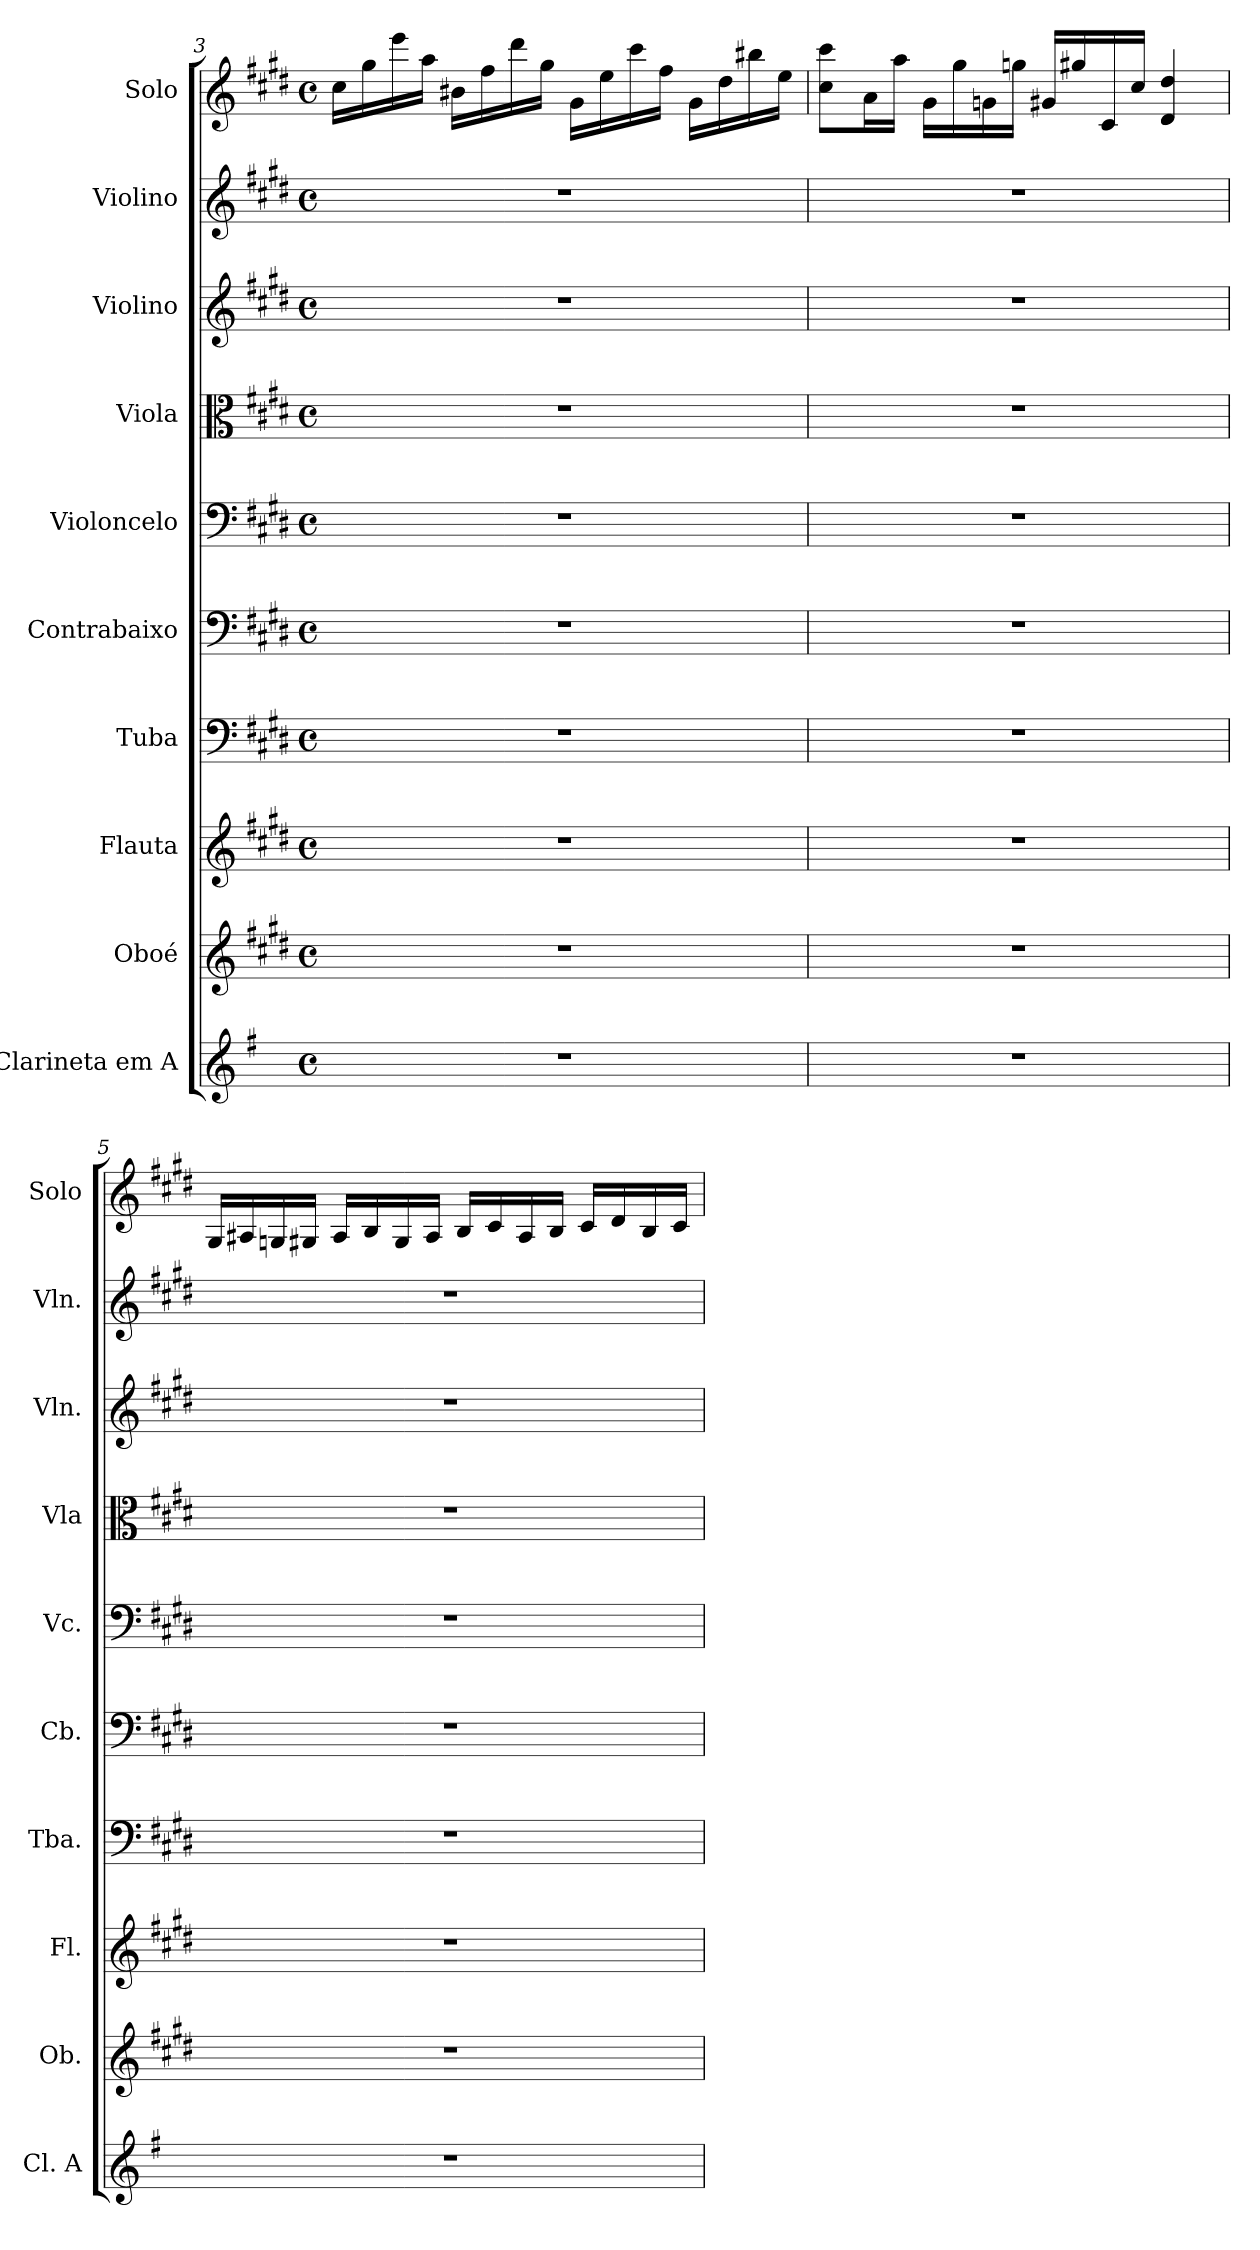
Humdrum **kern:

**kern	**kern	**kern	**kern	**kern	**kern	**kern	**kern	**kern	**kern
*part10	*part9	*part8	*part7	*part6	*part5	*part4	*part3	*part2	*part1
*staff10	*staff9	*staff8	*staff7	*staff6	*staff5	*staff4	*staff3	*staff2	*staff1
*I"Clarineta em A	*I"Oboé	*I"Flauta	*I"Tuba	*I"Contrabaixo	*I"Violoncelo	*I"Viola	*I"Violino	*I"Violino	*I"Solo
*I'Cl. A	*I'Ob.	*I'Fl.	*I'Tba.	*I'Cb.	*I'Vc.	*I'Vla	*I'Vln.	*I'Vln.	*I'Solo
!!LO:LB:g=z
*clefG2	*clefG2	*clefG2	*clefF4	*clefF4	*clefF4	*clefC3	*clefG2	*clefG2	*clefG2
*ITrd1c2	*	*	*	*ITrd7c12	*	*	*	*	*
*k[b-]	*k[f#c#g#d#]	*k[f#c#g#d#]	*k[f#c#g#d#]	*k[f#c#g#d#]	*k[f#c#g#d#]	*k[f#c#g#d#]	*k[f#c#g#d#]	*k[f#c#g#d#]	*k[f#c#g#d#]
*M4/4	*M4/4	*M4/4	*M4/4	*M4/4	*M4/4	*M4/4	*M4/4	*M4/4	*M4/4
*met(c)	*met(c)	*met(c)	*met(c)	*met(c)	*met(c)	*met(c)	*met(c)	*met(c)	*met(c)
=3	=3	=3	=3	=3	=3	=3	=3	=3	=3
1r	1r	1r	1r	1r	1r	1r	1r	1r	16cc#\LL
.	.	.	.	.	.	.	.	.	16gg#\
.	.	.	.	.	.	.	.	.	16eee\
.	.	.	.	.	.	.	.	.	16aa\JJ
.	.	.	.	.	.	.	.	.	16b#X\LL
.	.	.	.	.	.	.	.	.	16ff#\
.	.	.	.	.	.	.	.	.	16ddd#\
.	.	.	.	.	.	.	.	.	16gg#\JJ
.	.	.	.	.	.	.	.	.	16g#\LL
.	.	.	.	.	.	.	.	.	16ee\
.	.	.	.	.	.	.	.	.	16ccc#\
.	.	.	.	.	.	.	.	.	16ff#\JJ
.	.	.	.	.	.	.	.	.	16g#\LL
.	.	.	.	.	.	.	.	.	16dd#\
.	.	.	.	.	.	.	.	.	16bb#X\
.	.	.	.	.	.	.	.	.	16ee\JJ
=4	=4	=4	=4	=4	=4	=4	=4	=4	=4
1r	1r	1r	1r	1r	1r	1r	1r	1r	8cc#\ 8ccc#\L
.	.	.	.	.	.	.	.	.	16a\L
.	.	.	.	.	.	.	.	.	16aa\JJ
.	.	.	.	.	.	.	.	.	16g#\LL
.	.	.	.	.	.	.	.	.	16gg#\
.	.	.	.	.	.	.	.	.	16gn\
.	.	.	.	.	.	.	.	.	16ggn\JJ
.	.	.	.	.	.	.	.	.	16g#X/LL
.	.	.	.	.	.	.	.	.	16gg#X/
.	.	.	.	.	.	.	.	.	16c#/
.	.	.	.	.	.	.	.	.	16cc#/JJ
.	.	.	.	.	.	.	.	.	4d#/ 4dd#/
!!LO:LB:g=z
=5	=5	=5	=5	=5	=5	=5	=5	=5	=5
1r	1r	1r	1r	1r	1r	1r	1r	1r	16G#/LL
.	.	.	.	.	.	.	.	.	16A#X/
.	.	.	.	.	.	.	.	.	16Gn/
.	.	.	.	.	.	.	.	.	16G#X/JJ
.	.	.	.	.	.	.	.	.	16A#/LL
.	.	.	.	.	.	.	.	.	16B/
.	.	.	.	.	.	.	.	.	16G#/
.	.	.	.	.	.	.	.	.	16A#/JJ
.	.	.	.	.	.	.	.	.	16B/LL
.	.	.	.	.	.	.	.	.	16c#/
.	.	.	.	.	.	.	.	.	16A#/
.	.	.	.	.	.	.	.	.	16B/JJ
.	.	.	.	.	.	.	.	.	16c#/LL
.	.	.	.	.	.	.	.	.	16d#/
.	.	.	.	.	.	.	.	.	16B/
.	.	.	.	.	.	.	.	.	16c#/JJ
=	=	=	=	=	=	=	=	=	=
*-	*-	*-	*-	*-	*-	*-	*-	*-	*-
